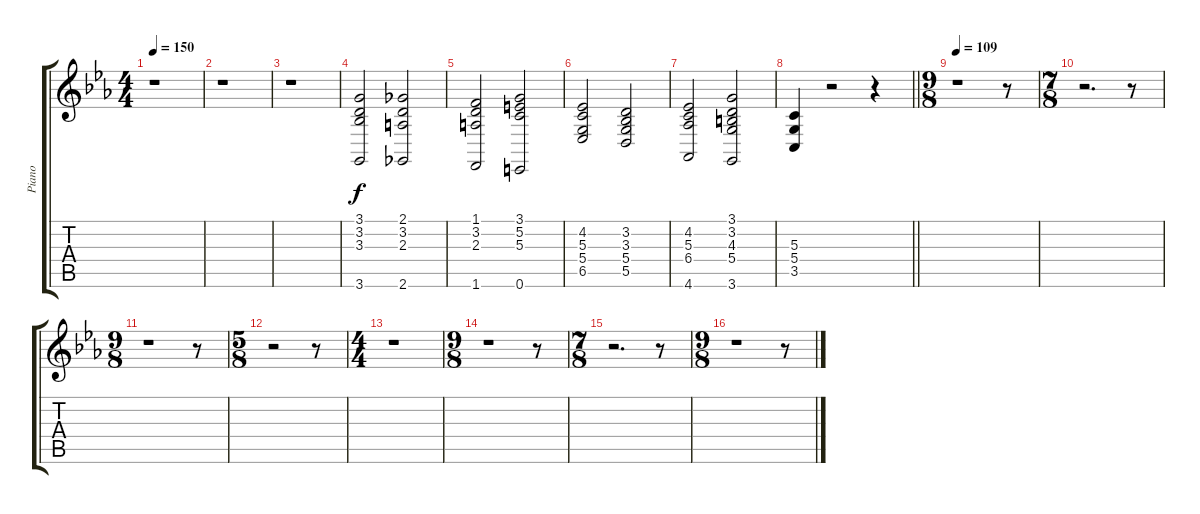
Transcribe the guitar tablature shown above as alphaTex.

\track ("Piano" "Piano") {instrument brightacousticpiano}
\staff {score tabs}
\tuning (E4 B3 G3 D3 A2 E2) {hide}
\ts (4 4)
\tempo 150
\clef g2
\ks cminor
r.1{dy mf} |
r.1 |
r.1 |
(3.1 3.2 3.3 3.6).2{dy f} (2.1 3.2 2.3 2.6).2 |
(1.1 3.2 2.3 1.6).2 (3.1 5.2 5.3 0.6).2 |
(4.2 5.3 5.4 6.5).2 (3.2 3.3 5.4 5.5).2 |
(4.2 5.3 6.4 4.6).2 (3.1 3.2 4.3 5.4 3.6).2 |
\barLineRight lightlight
(5.3 5.4 3.5).4 r.2 r.4 |
\ts (9 8)
\tempo 109
r.1 r.8 |
\ts (7 8)
r.2{d} r.8 |
\ts (9 8)
r.1 r.8 |
\ts (5 8)
r.2 r.8 |
\ts (4 4)
r.1 |
\ts (9 8)
r.1 r.8 |
\ts (7 8)
r.2{d} r.8 |
\ts (9 8)
r.1 r.8
